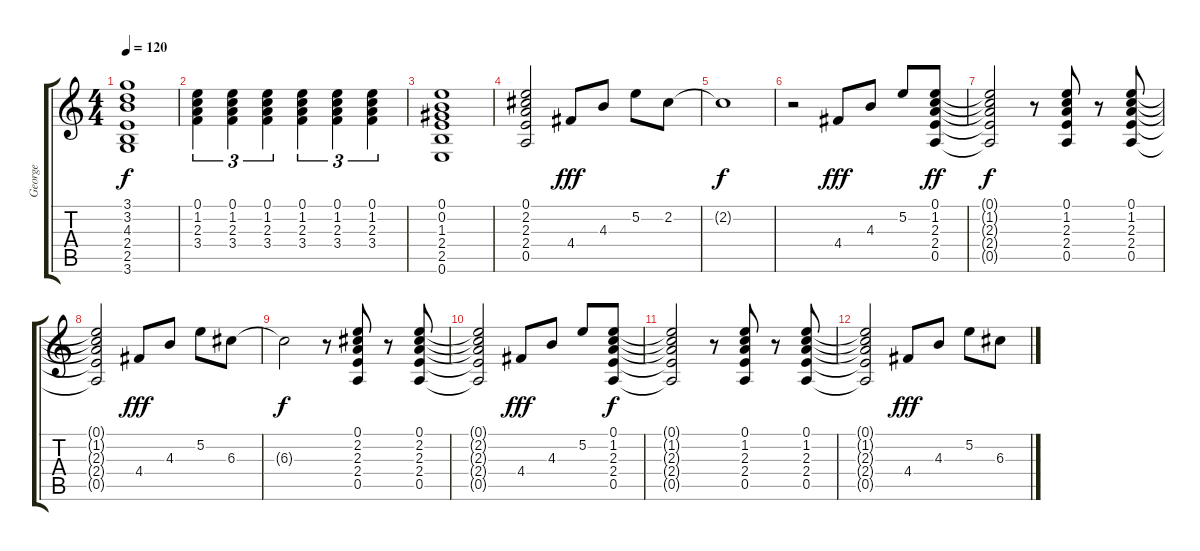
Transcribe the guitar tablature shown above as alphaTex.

\track ("George" "George") {instrument electricguitarjazz}
\staff {score tabs}
\tuning (E4 B3 G3 D3 A2 E2) {hide}
\ts (4 4)
\tempo 120
\clef g2
\ks c
(3.1 3.2 4.3 2.4 2.5 3.6).1{dy f} |
(0.1 1.2 2.3 3.4).4{tu (3 2)} (0.1 1.2 2.3 3.4).4{tu (3 2)} (0.1 1.2 2.3 3.4).4{tu (3 2)} (0.1 1.2 2.3 3.4).4{tu (3 2)} (0.1 1.2 2.3 3.4).4{tu (3 2)} (0.1 1.2 2.3 3.4).4{tu (3 2)} |
(0.1 0.2 1.3 2.4 2.5 0.6).1 |
(0.1 2.2 2.3 2.4 0.5).2 4.4.8{dy fff volume 16} 4.3.8 5.2.8 2.2.8 |
2.2{t}.1{dy f} |
r.2 4.4.8{dy fff} 4.3.8 5.2.8 (0.1 1.2 2.3 2.4 0.5).8{dy ff volume 12} |
(0.1{t} 1.2{t} 2.3{t} 2.4{t} 0.5{t}).2{dy f} r.8 (0.1 1.2 2.3 2.4 0.5).8 r.8 (0.1 1.2 2.3 2.4 0.5).8 |
(0.1{t} 1.2{t} 2.3{t} 2.4{t} 0.5{t}).2 4.4.8{dy fff volume 16} 4.3.8 5.2.8 6.3.8 |
6.3{t}.2{dy f} r.8 (0.1 2.2 2.3 2.4 0.5).8{volume 8} r.8 (0.1 2.2 2.3 2.4 0.5).8 |
(0.1{t} 2.2{t} 2.3{t} 2.4{t} 0.5{t}).2 4.4.8{dy fff volume 10} 4.3.8 5.2.8 (0.1 1.2 2.3 2.4 0.5).8{dy f volume 7} |
(0.1{t} 1.2{t} 2.3{t} 2.4{t} 0.5{t}).2 r.8 (0.1 1.2 2.3 2.4 0.5).8{volume 6} r.8 (0.1 1.2 2.3 2.4 0.5).8 |
(0.1{t} 1.2{t} 2.3{t} 2.4{t} 0.5{t}).2 4.4.8{dy fff volume 5} 4.3.8{volume 5} 5.2.8{volume 4} 6.3.8{volume 3}
